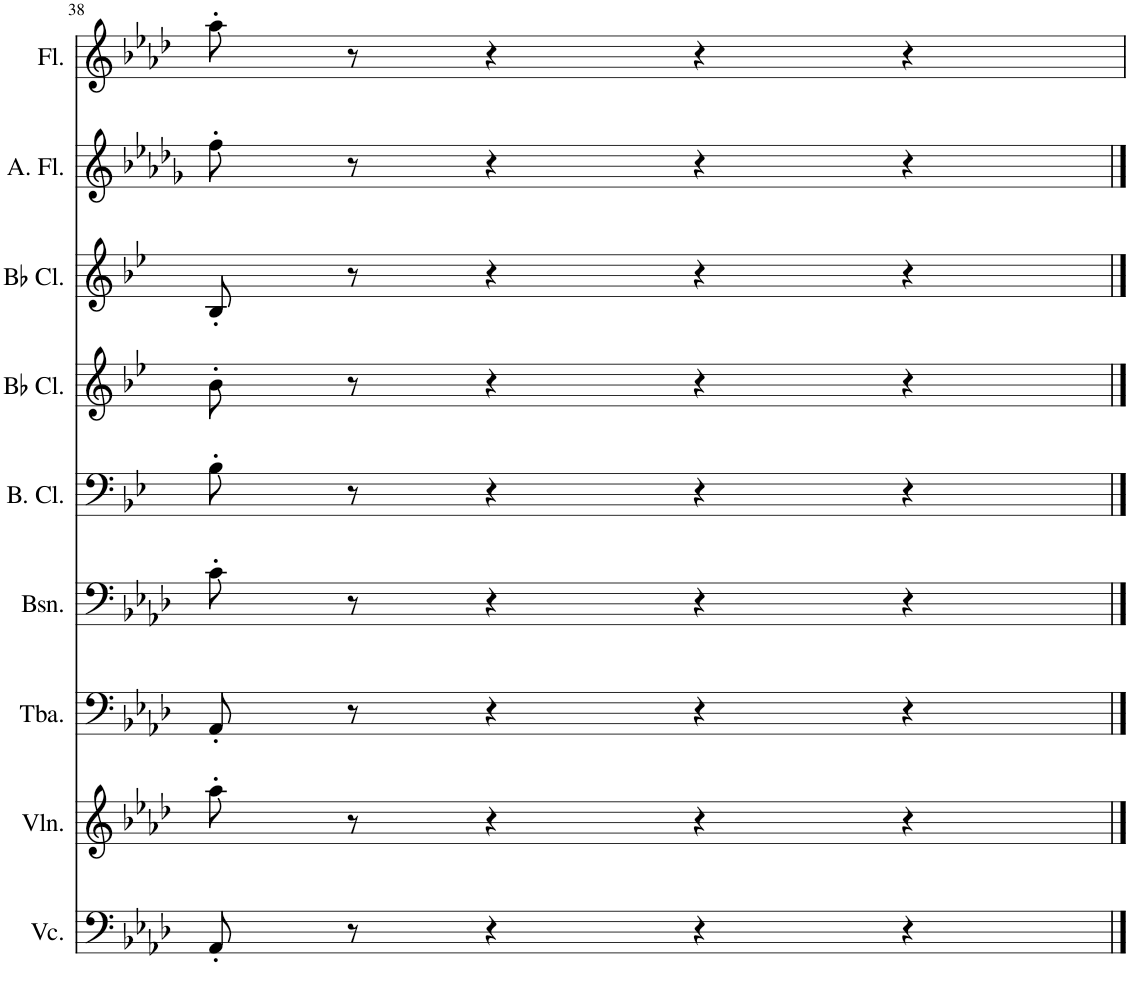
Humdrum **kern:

**kern	**kern	**kern	**kern	**kern	**kern	**kern	**kern	**kern
*part9	*part8	*part7	*part6	*part5	*part4	*part3	*part2	*part1
*staff9	*staff8	*staff7	*staff6	*staff5	*staff4	*staff3	*staff2	*staff1
*I"Violoncello	*I"Violin	*I"Tuba	*I"Bassoon	*I"Bass Clarinet	*I"Bb Clarinet	*I"Bb Clarinet	*I"Alto Flute	*I"Flute
*I'Vc.	*I'Vln.	*I'Tba.	*I'Bsn.	*I'B. Cl.	*I'Bb Cl.	*I'Bb Cl.	*I'A. Fl.	*I'Fl.
!!LO:PB:g=z
*clefF4	*clefG2	*clefF4	*clefF4	*clefF4	*clefG2	*clefG2	*clefG2	*clefG2
*	*	*	*	*Trd8c14	*Trd1c2	*Trd1c2	*Trd3c5	*
*k[b-e-a-d-]	*k[b-e-a-d-]	*k[b-e-a-d-]	*k[b-e-a-d-]	*k[b-e-]	*k[b-e-]	*k[b-e-]	*k[b-e-a-d-g-]	*k[b-e-a-d-]
*M4/4	*M4/4	*M4/4	*M4/4	*M4/4	*M4/4	*M4/4	*M4/4	*M4/4
=38	=38	=38	=38	=38	=38	=38	=38	=38
8AA-'/	8aa-'\	8AA-'/	8c'\	8B-'\	8b-'\	8B-'/	8ff'\	8aa-'\
8r	8r	8r	8r	8r	8r	8r	8r	8r
4r	4r	4r	4r	4r	4r	4r	4r	4r
4r	4r	4r	4r	4r	4r	4r	4r	4r
4r	4r	4r	4r	4r	4r	4r	4r	4r
=	=	=	=	=	=	=	=	=
*-	*-	*-	*-	*-	*-	*-	*-	*-
